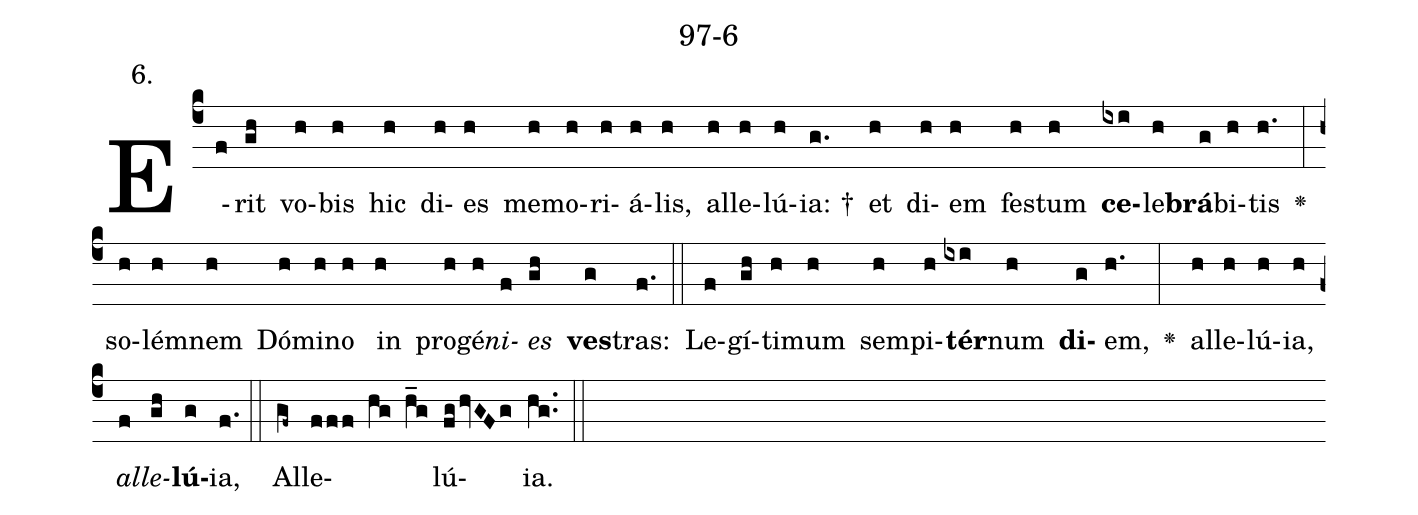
name: 97-6;
annotation: 6.;
%%
(c4) E(f)rit(gh) vo(h)bis(h) hic(h) di(h)es(h) me(h)mo(h)ri(h)á(h)lis,(h) al(h)le(h)lú(h)ia: †(g.) et(h) di(h)em(h) fes(h)tum(h) <b>ce</b>(ixi)le(h)<b>brá</b>(g)bi(h)tis(h.) <v>\greheightstar</v>(:) so(h)lém(h)nem(h) Dó(h)mi(h)no(h) in(h) pro(h)gé(h)<i>ni</i>(f)<i>es</i>(gh) <b>ves</b>(g)tras:(f.) (::)
Le(f)gí(gh)ti(h)mum(h) sem(h)pi(h)<b>tér</b>(ixi)num(h) <b>di</b>(g)em,(h.) <v>\greheightstar</v>(:) al(h)le(h)lú(h)ia,(h) <i>al</i>(f)<i>le</i>(gh)<b>lú</b>(g)ia,(f.) (::)

Al(gf~)le(fff hg h_g)lú(fg/hvGFg)ia.(hg..)
(::)
